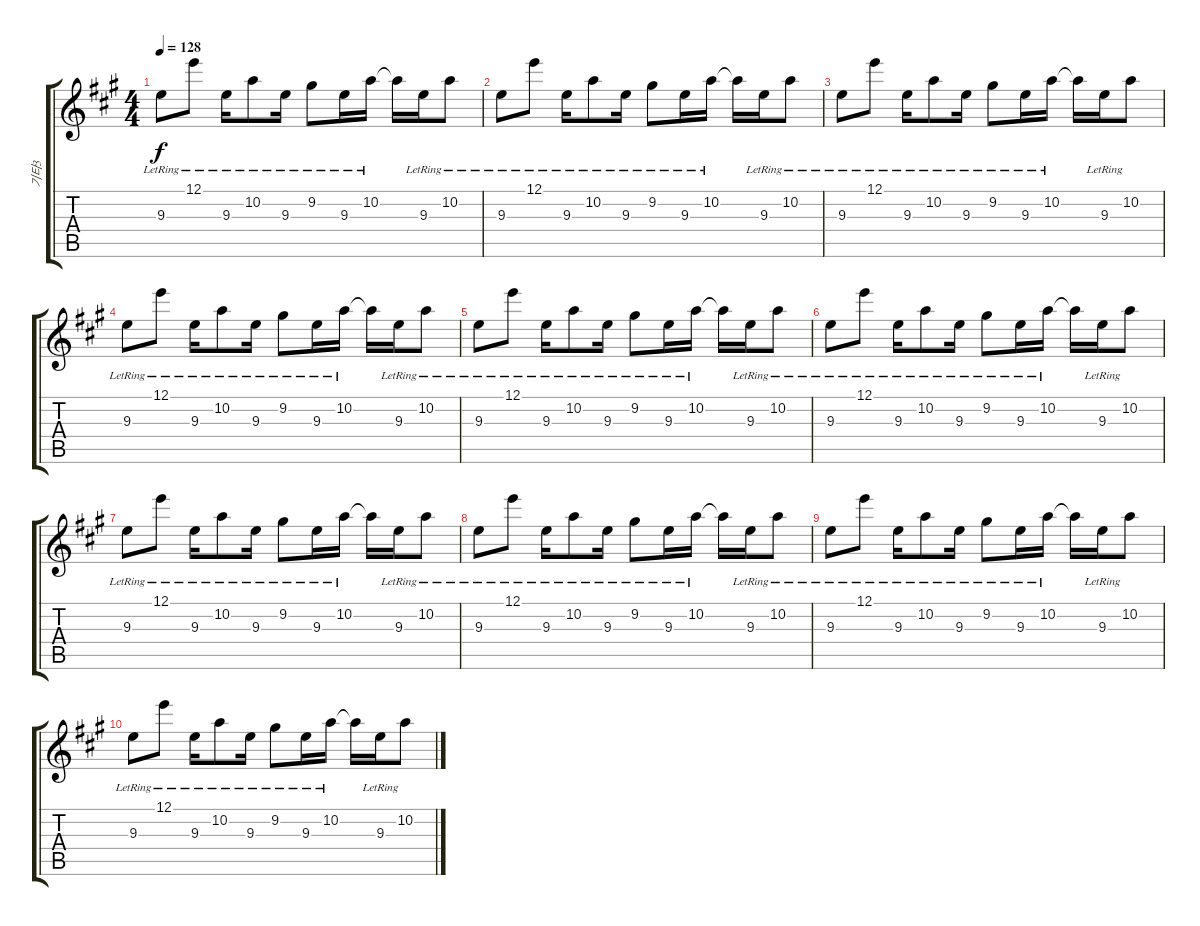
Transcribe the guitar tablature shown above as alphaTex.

\track ("기타3" "기타3") {instrument acousticguitarsteel}
\staff {score tabs}
\tuning (E4 B3 G3 D3 A2 E2) {hide}
\ts (4 4)
\tempo 128
\clef g2
\ks a
9.3{lr}.8{dy f} 12.1{lr}.8 9.3{lr}.16 10.2{lr}.8 9.3{lr}.16 9.2{lr}.8 9.3{lr}.16 10.2{lr}.16 10.2{t}.16 9.3{lr}.16 10.2{lr}.8 |
9.3{lr}.8 12.1{lr}.8 9.3{lr}.16 10.2{lr}.8 9.3{lr}.16 9.2{lr}.8 9.3{lr}.16 10.2{lr}.16 10.2{t}.16 9.3{lr}.16 10.2{lr}.8 |
9.3{lr}.8 12.1{lr}.8 9.3{lr}.16 10.2{lr}.8 9.3{lr}.16 9.2{lr}.8 9.3{lr}.16 10.2{lr}.16 10.2{t}.16 9.3{lr}.16 10.2{lr}.8 |
9.3{lr}.8 12.1{lr}.8 9.3{lr}.16 10.2{lr}.8 9.3{lr}.16 9.2{lr}.8 9.3{lr}.16 10.2{lr}.16 10.2{t}.16 9.3{lr}.16 10.2{lr}.8 |
9.3{lr}.8 12.1{lr}.8 9.3{lr}.16 10.2{lr}.8 9.3{lr}.16 9.2{lr}.8 9.3{lr}.16 10.2{lr}.16 10.2{t}.16 9.3{lr}.16 10.2{lr}.8 |
9.3{lr}.8 12.1{lr}.8 9.3{lr}.16 10.2{lr}.8 9.3{lr}.16 9.2{lr}.8 9.3{lr}.16 10.2{lr}.16 10.2{t}.16 9.3{lr}.16 10.2{lr}.8 |
9.3{lr}.8 12.1{lr}.8 9.3{lr}.16 10.2{lr}.8 9.3{lr}.16 9.2{lr}.8 9.3{lr}.16 10.2{lr}.16 10.2{t}.16 9.3{lr}.16 10.2{lr}.8 |
9.3{lr}.8 12.1{lr}.8 9.3{lr}.16 10.2{lr}.8 9.3{lr}.16 9.2{lr}.8 9.3{lr}.16 10.2{lr}.16 10.2{t}.16 9.3{lr}.16 10.2{lr}.8 |
9.3{lr}.8 12.1{lr}.8 9.3{lr}.16 10.2{lr}.8 9.3{lr}.16 9.2{lr}.8 9.3{lr}.16 10.2{lr}.16 10.2{t}.16 9.3{lr}.16 10.2{lr}.8 |
9.3{lr}.8 12.1{lr}.8 9.3{lr}.16 10.2{lr}.8 9.3{lr}.16 9.2{lr}.8 9.3{lr}.16 10.2{lr}.16 10.2{t}.16 9.3{lr}.16 10.2{lr}.8
